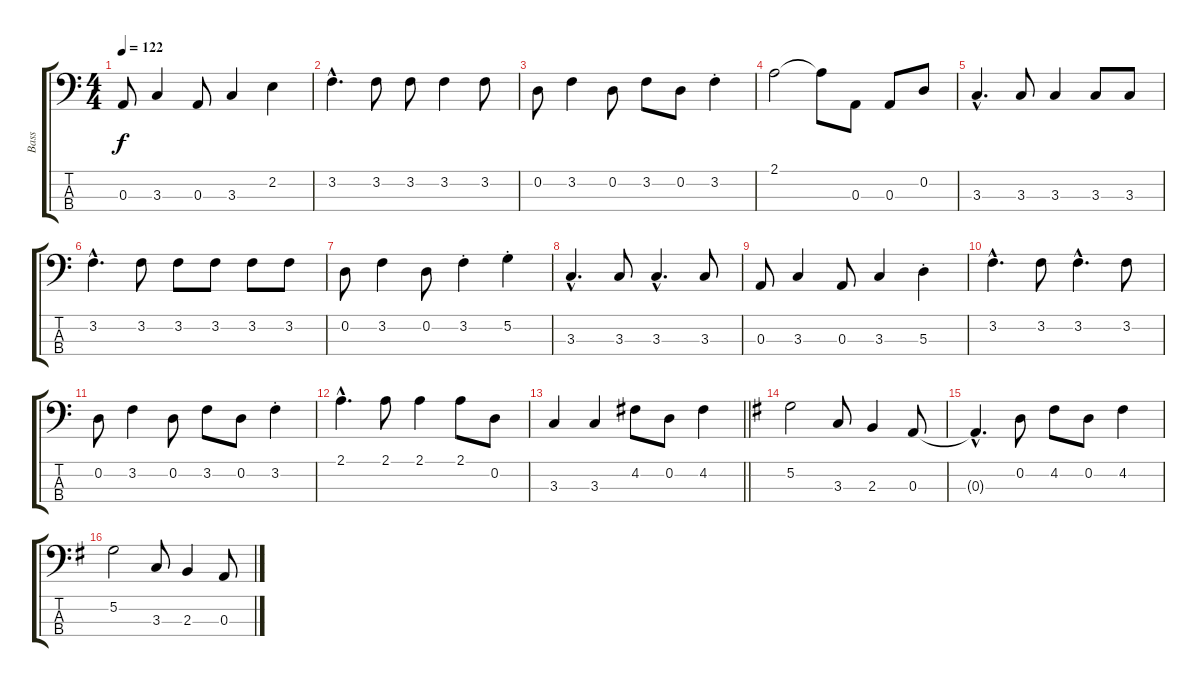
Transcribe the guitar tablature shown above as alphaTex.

\track ("Bass" "Bass") {instrument electricbasspick}
\staff {score tabs}
\tuning (G2 D2 A1 E1) {hide}
\ts (4 4)
\tempo 122
\clef f4
\ks c
0.3.8{dy f} 3.3.4 0.3.8 3.3.4 2.2.4 |
3.2{hac}.4{d} 3.2.8 3.2.8 3.2.4 3.2.8 |
0.2.8 3.2.4 0.2.8 3.2.8 0.2.8 3.2{st}.4 |
2.1.2 2.1{t}.8 0.3.8 0.3.8 0.2.8 |
3.3{hac}.4{d} 3.3.8 3.3.4 3.3.8 3.3.8 |
3.2{hac}.4{d} 3.2.8 3.2.8 3.2.8 3.2.8 3.2.8 |
0.2.8 3.2.4 0.2.8 3.2{st}.4 5.2{st}.4 |
3.3{hac}.4{d} 3.3.8 3.3{hac}.4{d} 3.3.8 |
0.3.8 3.3.4 0.3.8 3.3.4 5.3{st}.4 |
3.2{hac}.4{d} 3.2.8 3.2{hac}.4{d} 3.2.8 |
0.2.8 3.2.4 0.2.8 3.2.8 0.2.8 3.2{st}.4 |
2.1{hac}.4{d} 2.1.8 2.1.4 2.1.8 0.2.8 |
\barLineRight lightlight
3.3.4 3.3.4 4.2.8 0.2.8 4.2.4 |
\ks g
5.2.2 3.3.8 2.3.4 0.3.8 |
0.3{hac t}.4{d} 0.2.8 4.2.8 0.2.8 4.2.4 |
5.2.2 3.3.8 2.3.4 0.3.8
